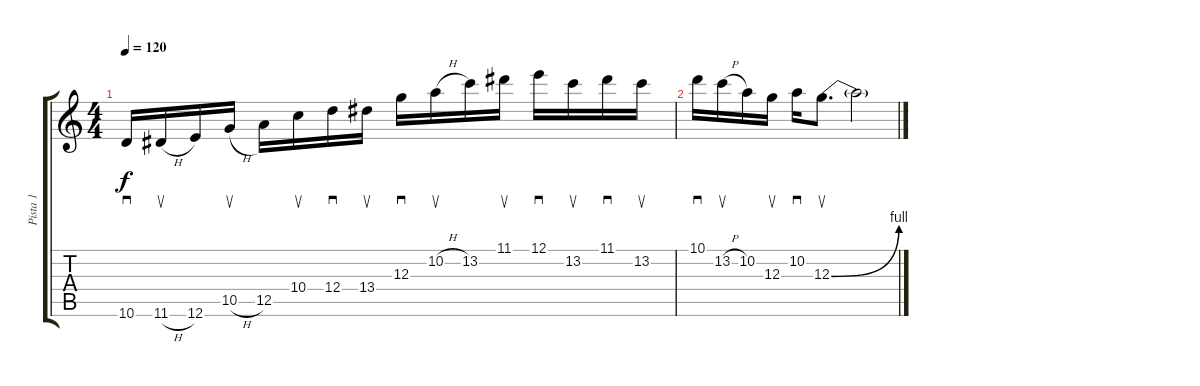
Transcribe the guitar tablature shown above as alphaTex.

\track ("Pista 1" "Pista 1") {instrument acousticguitarsteel}
\staff {score tabs}
\tuning (E4 B3 G3 D3 A2 E2) {hide}
\ts (4 4)
\tempo 120
\clef g2
\ks c
10.6.16{sd dy f instrument acousticguitarsteel} 11.6{h}.16{su} 12.6.16 10.5{h}.16{su} 12.5.16 10.4.16{su} 12.4.16{sd} 13.4.16{su} 12.3.16{sd} 10.2{h}.16{su} 13.2.16 11.1.16{su} 12.1.16{sd} 13.2.16{su} 11.1.16{sd} 13.2.16{su} |
10.1.16{sd} 13.2{h}.16{su} 10.2.16 12.3.16{su} 10.2.16{sd} 12.3{be (bend 0 0 60 4)}.8{d su} 12.3{t}.2
